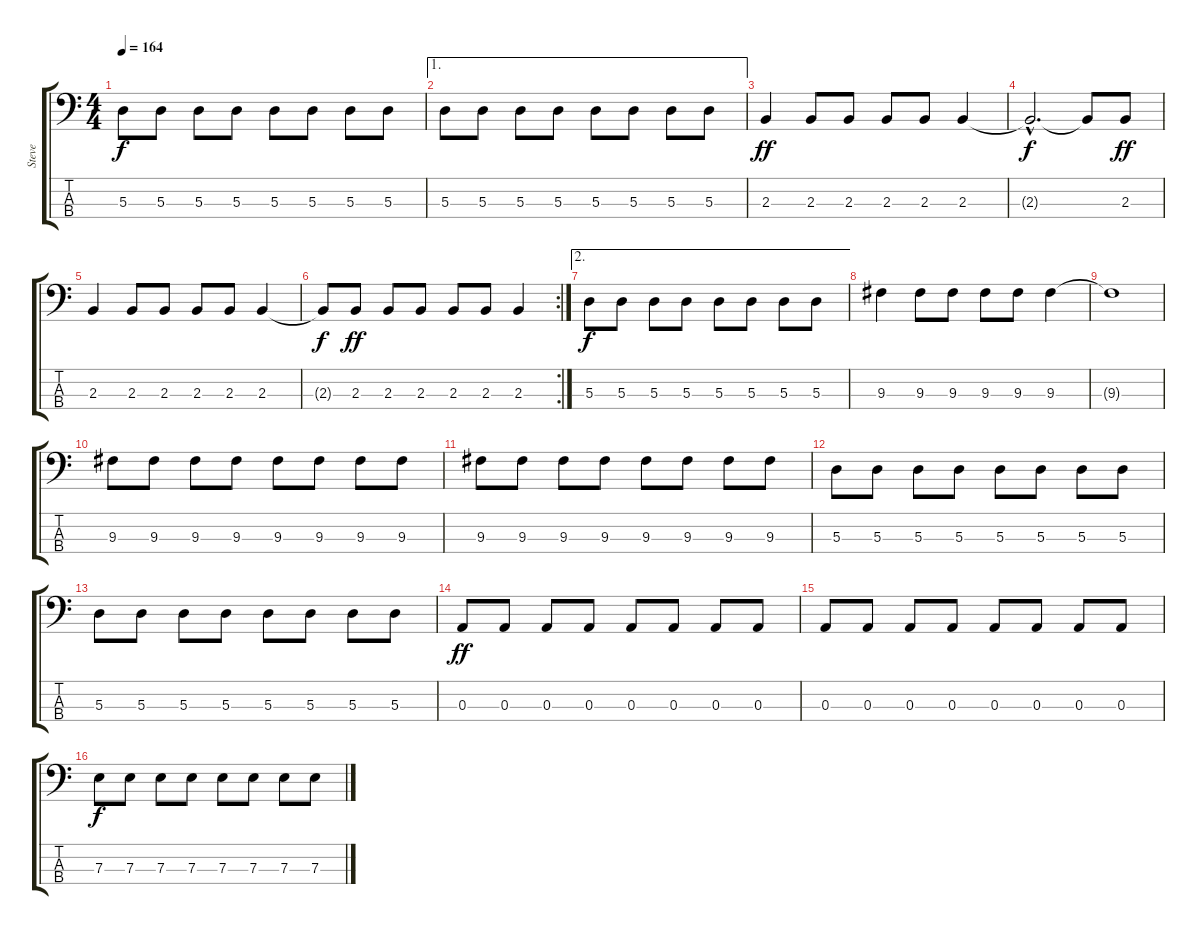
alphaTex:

\track ("Steve" "Steve") {instrument electricbassfinger}
\staff {score tabs}
\tuning (G2 D2 A1 E1) {hide}
\ts (4 4)
\tempo 164
\clef f4
\ks c
5.3.8{dy f} 5.3.8 5.3.8 5.3.8 5.3.8 5.3.8 5.3.8 5.3.8 |
\ae 1
5.3.8 5.3.8 5.3.8 5.3.8 5.3.8 5.3.8 5.3.8 5.3.8 |
2.3.4{dy ff} 2.3.8 2.3.8 2.3.8 2.3.8 2.3.4 |
2.3{hac t}.2{d dy f} 2.3{t}.8 2.3.8{dy ff} |
2.3.4 2.3.8 2.3.8 2.3.8 2.3.8 2.3.4 |
\rc 2
2.3{t}.8{dy f} 2.3.8{dy ff} 2.3.8 2.3.8 2.3.8 2.3.8 2.3.4 |
\ae 2
5.3.8{dy f} 5.3.8 5.3.8 5.3.8 5.3.8 5.3.8 5.3.8 5.3.8 |
9.3.4 9.3.8 9.3.8 9.3.8 9.3.8 9.3.4 |
9.3{t}.1 |
9.3.8 9.3.8 9.3.8 9.3.8 9.3.8 9.3.8 9.3.8 9.3.8 |
9.3.8 9.3.8 9.3.8 9.3.8 9.3.8 9.3.8 9.3.8 9.3.8 |
5.3.8 5.3.8 5.3.8 5.3.8 5.3.8 5.3.8 5.3.8 5.3.8 |
5.3.8 5.3.8 5.3.8 5.3.8 5.3.8 5.3.8 5.3.8 5.3.8 |
0.3.8{dy ff} 0.3.8 0.3.8 0.3.8 0.3.8 0.3.8 0.3.8 0.3.8 |
0.3.8 0.3.8 0.3.8 0.3.8 0.3.8 0.3.8 0.3.8 0.3.8 |
7.3.8{dy f} 7.3.8 7.3.8 7.3.8 7.3.8 7.3.8 7.3.8 7.3.8
